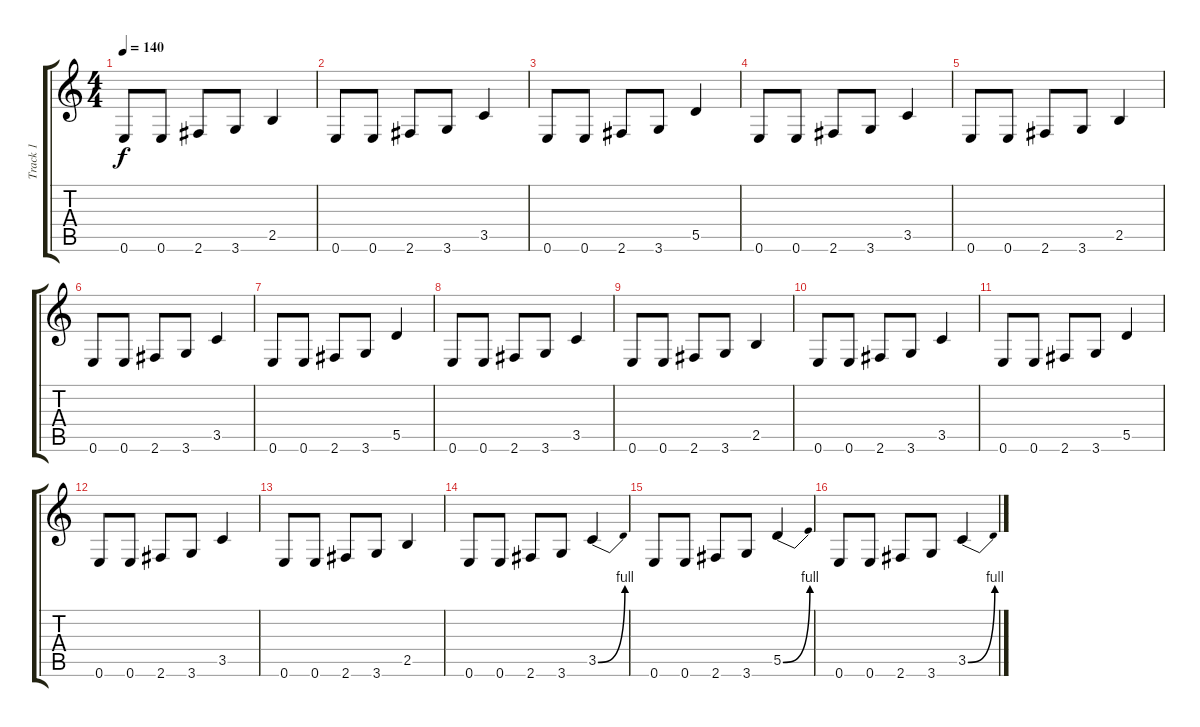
\track ("Track 1" "Track 1") {instrument acousticguitarsteel}
\staff {score tabs}
\tuning (E4 B3 G3 D3 A2 E2) {hide}
\ts (4 4)
\tempo 140
\clef g2
\ks c
0.6.8{dy f} 0.6.8 2.6.8 3.6.8 2.5.4 |
0.6.8 0.6.8 2.6.8 3.6.8 3.5.4 |
0.6.8 0.6.8 2.6.8 3.6.8 5.5.4 |
0.6.8 0.6.8 2.6.8 3.6.8 3.5.4 |
0.6.8 0.6.8 2.6.8 3.6.8 2.5.4 |
0.6.8 0.6.8 2.6.8 3.6.8 3.5.4 |
0.6.8 0.6.8 2.6.8 3.6.8 5.5.4 |
0.6.8 0.6.8 2.6.8 3.6.8 3.5.4 |
0.6.8 0.6.8 2.6.8 3.6.8 2.5.4 |
0.6.8 0.6.8 2.6.8 3.6.8 3.5.4 |
0.6.8 0.6.8 2.6.8 3.6.8 5.5.4 |
0.6.8 0.6.8 2.6.8 3.6.8 3.5.4 |
0.6.8 0.6.8 2.6.8 3.6.8 2.5.4 |
0.6.8 0.6.8 2.6.8 3.6.8 3.5{be (bend 0 0 60 4)}.4 |
0.6.8 0.6.8 2.6.8 3.6.8 5.5{be (bend 0 0 60 4)}.4 |
0.6.8 0.6.8 2.6.8 3.6.8 3.5{be (bend 0 0 60 4)}.4
